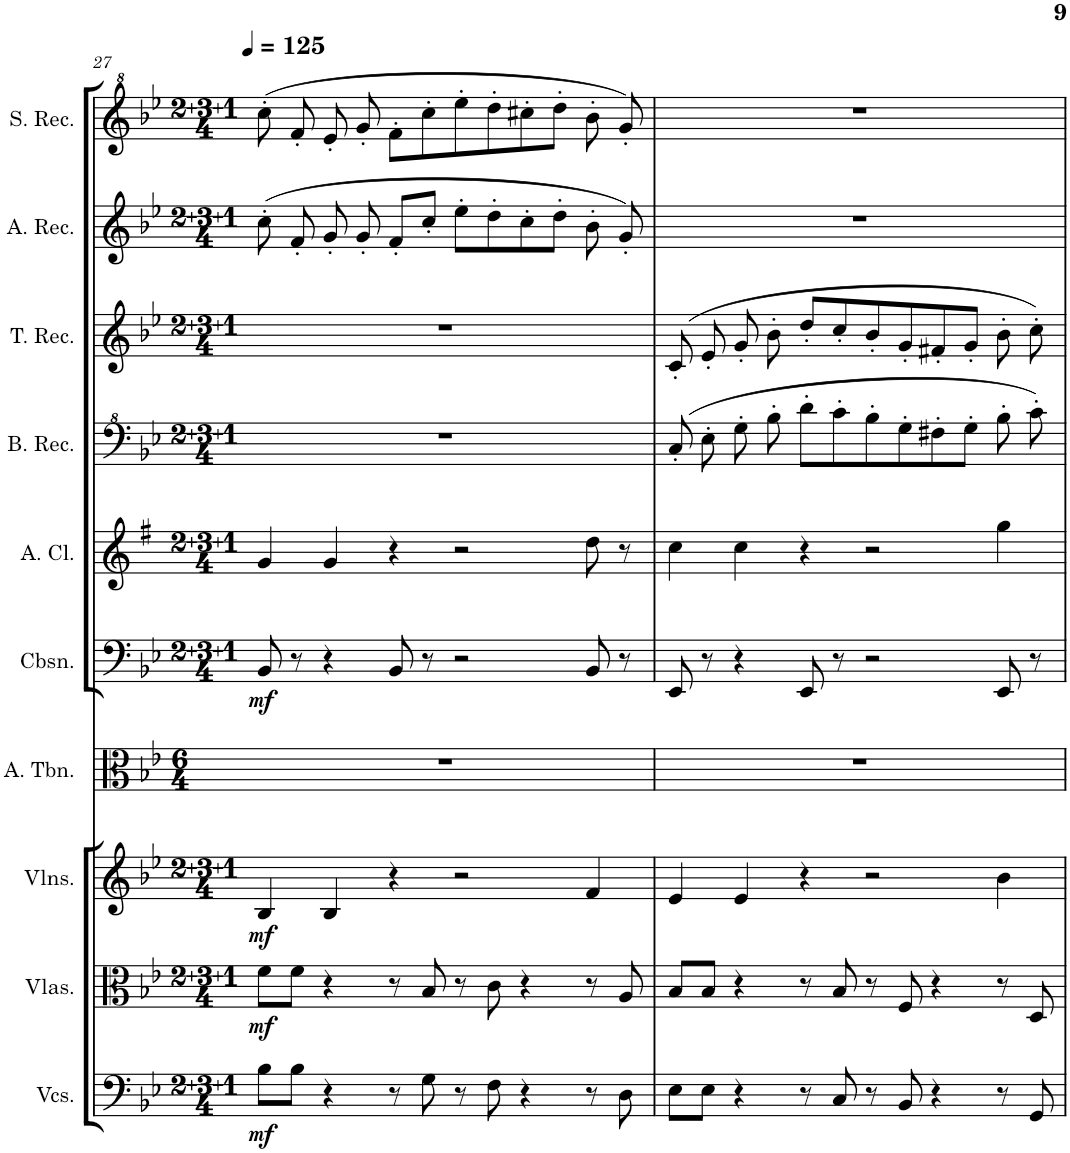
**kern	**dynam	**kern	**dynam	**kern	**dynam	**kern	**kern	**dynam	**kern	**kern	**kern	**kern	**kern
*part10	*part10	*part9	*part9	*part8	*part8	*part7	*part6	*part6	*part5	*part4	*part3	*part2	*part1
*staff10	*staff10	*staff9	*staff9	*staff8	*staff8	*staff7	*staff6	*staff6	*staff5	*staff4	*staff3	*staff2	*staff1
*I"Violoncellos	*	*I"Violas	*	*I"Violins	*	*I"Alto Trombone	*I"Contrabassoon	*	*I"Alto Clarinet	*I"Bass Recorder	*I"Tenor Recorder	*I"Alto Recorder	*I"Soprano Recorder
*I'Vcs.	*	*I'Vlas.	*	*I'Vlns.	*	*I'A. Tbn.	*I'Cbsn.	*	*I'A. Cl.	*I'B. Rec.	*I'T. Rec.	*I'A. Rec.	*I'S. Rec.
!!LO:PB:g=z
*clefF4	*	*clefC3	*	*clefG2	*	*clefC3	*clefF4	*	*clefG2	*clefF^4	*clefG2	*clefG2	*clefG^2
*	*	*	*	*	*	*	*Trd7c12	*	*Trd5c9	*	*	*	*
*k[b-e-]	*	*k[b-e-]	*	*k[b-e-]	*	*k[b-e-]	*k[b-e-]	*	*k[f#]	*k[b-e-]	*k[b-e-]	*k[b-e-]	*k[b-e-]
*M2/4+3/4+1/4	*	*M2/4+3/4+1/4	*	*M2/4+3/4+1/4	*	*M6/4	*M2/4+3/4+1/4	*	*M2/4+3/4+1/4	*M2/4+3/4+1/4	*M2/4+3/4+1/4	*M2/4+3/4+1/4	*M2/4+3/4+1/4
*MM125	*	*MM125	*	*MM125	*	*MM125	*MM125	*	*MM125	*MM125	*MM125	*MM125	*MM125
=27	=27	=27	=27	=27	=27	=27	=27	=27	=27	=27	=27	=27	=27
!	!LO:DY:b	!	!LO:DY:b	!	!LO:DY:b	!	!	!LO:DY:b	!	!	!	!	!
8B-\L	mf	8f\L	mf	4B-/	mf	1.r	8BB-/	mf	4g/	1.r	1.r	(8cc'\	(8ccc'\
8B-\J	.	8f\J	.	.	.	.	8r	.	.	.	.	8f'/	8ff'/
4r	.	4r	.	4B-/	.	.	4r	.	4g/	.	.	8g'/	8ee-'/
.	.	.	.	.	.	.	.	.	.	.	.	8g'/	8gg'/
8r	.	8r	.	4r	.	.	8BB-/	.	4r	.	.	8f'/L	8ff'\L
8G\	.	8B-/	.	.	.	.	8r	.	.	.	.	8cc'/J	8ccc'\
8r	.	8r	.	2r	.	.	2r	.	2r	.	.	8ee-'\L	8eee-'\
8F\	.	8c\	.	.	.	.	.	.	.	.	.	8dd'\	8ddd'\
4r	.	4r	.	.	.	.	.	.	.	.	.	8cc'\	8ccc#X'\
.	.	.	.	.	.	.	.	.	.	.	.	8dd'\J	8ddd'\J
8r	.	8r	.	4f/	.	.	8BB-/	.	8dd\	.	.	8b-'\	8bb-'\
8D\	.	8A/	.	.	.	.	8r	.	8r	.	.	8g'/)	8gg'/)
=28	=28	=28	=28	=28	=28	=28	=28	=28	=28	=28	=28	=28	=28
8E-\L	.	8B-/L	.	4e-/	.	1.r	8EE-/	.	4cc\	(8c'/	(8c'/	1.r	1.r
8E-\J	.	8B-/J	.	.	.	.	8r	.	.	8e-'\	8e-'/	.	.
4r	.	4r	.	4e-/	.	.	4r	.	4cc\	8g'\	8g'/	.	.
.	.	.	.	.	.	.	.	.	.	8b-'\	8b-'\	.	.
8r	.	8r	.	4r	.	.	8EE-/	.	4r	8dd'\L	8dd'/L	.	.
8C/	.	8B-/	.	.	.	.	8r	.	.	8cc'\	8cc'/	.	.
8r	.	8r	.	2r	.	.	2r	.	2r	8b-'\	8b-'/	.	.
8BB-/	.	8F/	.	.	.	.	.	.	.	8g'\	8g'/	.	.
4r	.	4r	.	.	.	.	.	.	.	8f#X'\	8f#X'/	.	.
.	.	.	.	.	.	.	.	.	.	8g'\J	8g'/J	.	.
8r	.	8r	.	4b-\	.	.	8EE-/	.	4gg\	8b-'\	8b-'\	.	.
8GG/	.	8D/	.	.	.	.	8r	.	.	8cc'\)	8cc'\)	.	.
=	=	=	=	=	=	=	=	=	=	=	=	=	=
*-	*-	*-	*-	*-	*-	*-	*-	*-	*-	*-	*-	*-	*-
